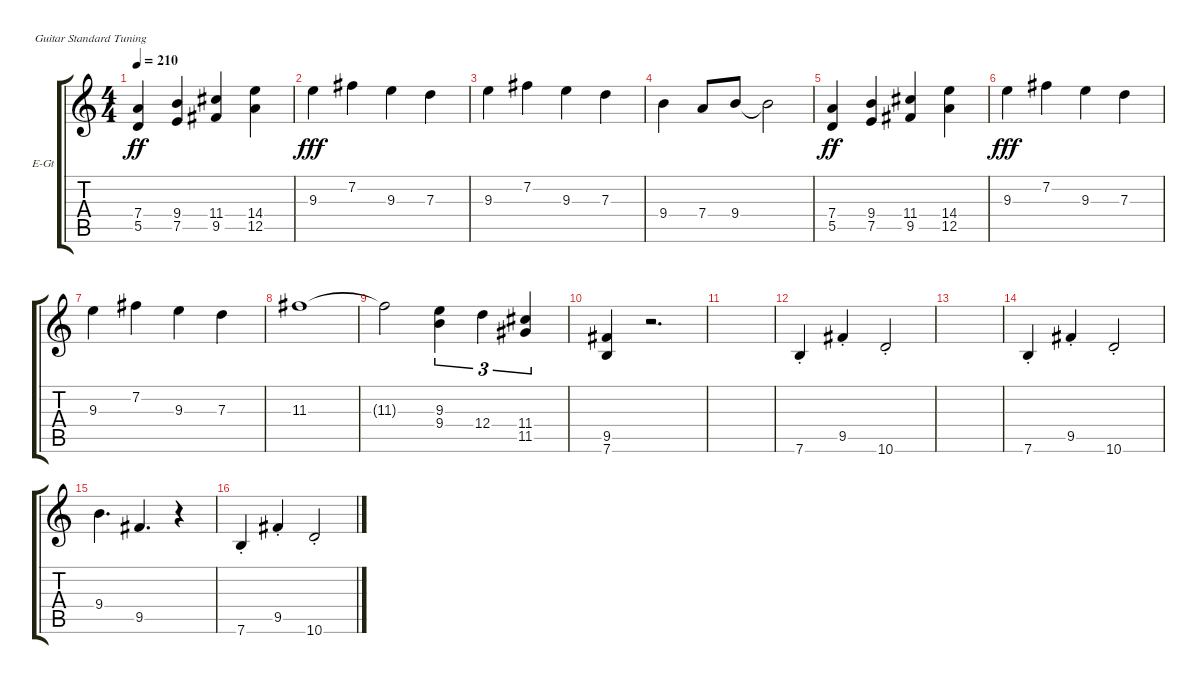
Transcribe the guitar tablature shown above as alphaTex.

\defaultSystemsLayout 4
\bracketExtendMode groupsimilarinstruments
\firstSystemTrackNameOrientation horizontal
\otherSystemsTrackNameOrientation horizontal
\track ("Cook" "E-Gt") {instrument electricguitarclean}
\staff {score tabs}
\tuning (E4 B3 G3 D3 A2 E2)
\ts (4 4)
\tempo 210
\clef g2
\ks c
(5.5 7.4).4{dy ff} (7.5 9.4).4 (9.5 11.4).4 (12.5 14.4).4 |
9.3.4{dy fff} 7.2.4 9.3.4 7.3.4 |
9.3.4 7.2.4 9.3.4 7.3.4 |
9.4.4 7.4.8 9.4.8 9.4{t}.2 |
(5.5 7.4).4{dy ff} (7.5 9.4).4 (9.5 11.4).4 (12.5 14.4).4 |
9.3.4{dy fff} 7.2.4 9.3.4 7.3.4 |
9.3.4 7.2.4 9.3.4 7.3.4 |
11.3.1 |
11.3{t}.2 (9.4 9.3).4{tu (3 2)} 12.4.4{tu (3 2)} (11.4 11.5).4{tu (3 2)} |
(7.6 9.5).4 r.2{d} |
|
7.6{st}.4 9.5{st}.4 10.6{st}.2 |
|
7.6{st}.4 9.5{st}.4 10.6{st}.2 |
9.4.4{d} 9.5.4{d} r.4 |
7.6{st}.4 9.5{st}.4 10.6{st}.2
